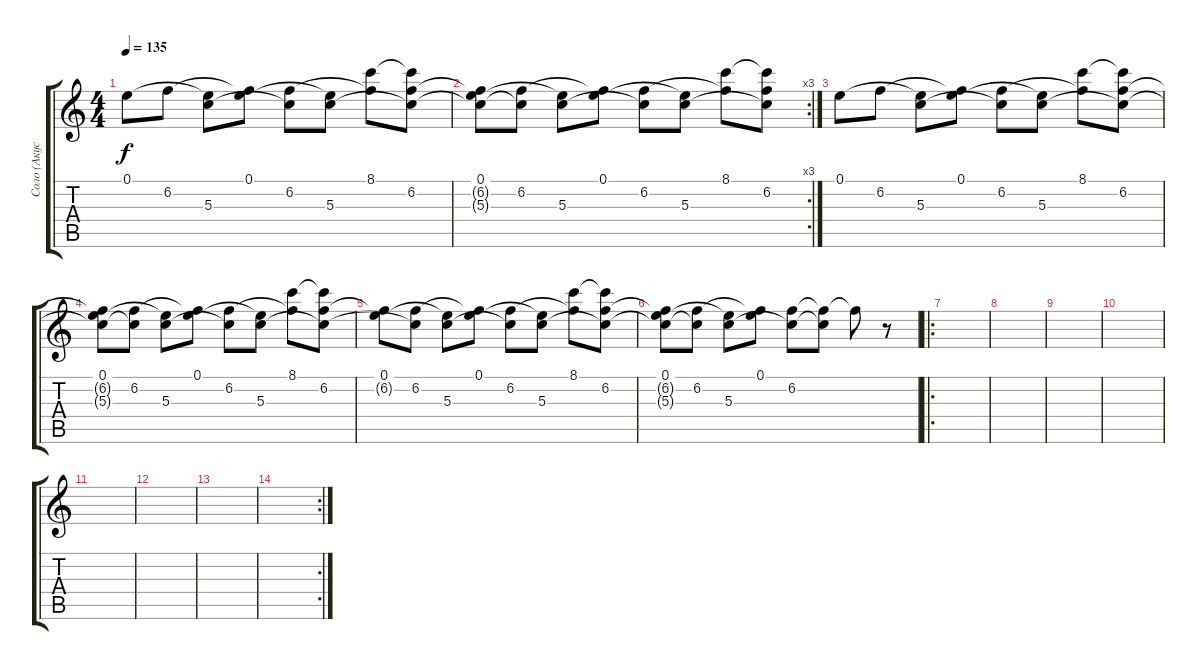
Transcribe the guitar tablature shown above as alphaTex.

\track ("Соло (Акустика)" "Соло (Акус") {instrument acousticguitarsteel}
\staff {score tabs}
\tuning (E4 B3 G3 D3 A2 E2) {hide}
\ts (4 4)
\tempo 135
\clef g2
\ks c
0.1.8{dy f} 6.2.8 (0.1{t} 5.3).8 (0.1 6.2{t}).8 (6.2 5.3{t}).8 (0.1{t} 5.3).8 (8.1 6.2{t}).8 (8.1{t} 6.2 5.3{t}).8 |
\rc 3
(0.1 6.2{t} 5.3{t}).8 (6.2 5.3{t}).8 (0.1{t} 5.3).8 (0.1 6.2{t}).8 (6.2 5.3{t}).8 (0.1{t} 5.3).8 (8.1 6.2{t}).8 (8.1{t} 6.2 5.3{t}).8 |
0.1.8 6.2.8 (0.1{t} 5.3).8 (0.1 6.2{t}).8 (6.2 5.3{t}).8 (0.1{t} 5.3).8 (8.1 6.2{t}).8 (8.1{t} 6.2 5.3{t}).8 |
(0.1 6.2{t} 5.3{t}).8 (6.2 5.3{t}).8 (0.1{t} 5.3).8 (0.1 6.2{t}).8 (6.2 5.3{t}).8 (0.1{t} 5.3).8 (8.1 6.2{t}).8 (8.1{t} 6.2 5.3{t}).8 |
(0.1 6.2{t}).8 (6.2 5.3{t}).8 (0.1{t} 5.3).8 (0.1 6.2{t}).8 (6.2 5.3{t}).8 (0.1{t} 5.3).8 (8.1 6.2{t}).8 (8.1{t} 6.2 5.3{t}).8 |
(0.1 6.2{t} 5.3{t}).8 (6.2 5.3{t}).8 (0.1{t} 5.3).8 (0.1 6.2{t}).8 (6.2 5.3{t}).8 (6.2{t} 5.3{t}).8 6.2{t}.8 r.8 |
\ro
|
|
|
|
|
|
|
\rc 2
